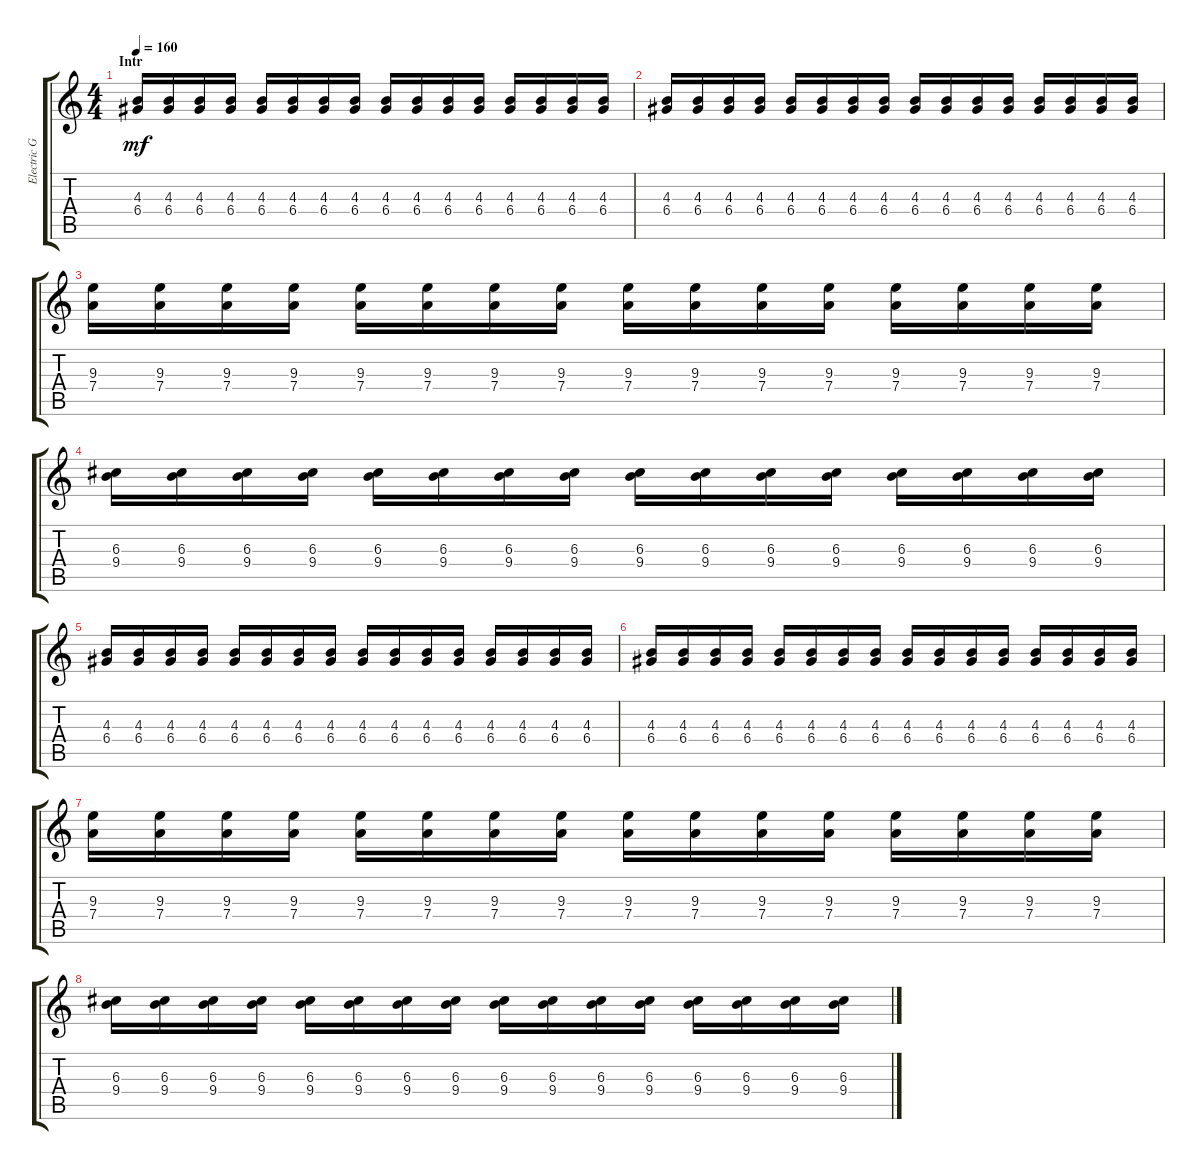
\track ("Electric Guitar" "Electric G") {instrument distortionguitar}
\staff {score tabs}
\tuning (E4 B3 G3 D3 A2 E2) {hide}
\ts (4 4)
\section ("" "Intr")
\tempo 160
\clef g2
\ks c
(4.3 6.4).16{dy mf instrument distortionguitar} (4.3 6.4).16 (4.3 6.4).16 (4.3 6.4).16 (4.3 6.4).16 (4.3 6.4).16 (4.3 6.4).16 (4.3 6.4).16 (4.3 6.4).16 (4.3 6.4).16 (4.3 6.4).16 (4.3 6.4).16 (4.3 6.4).16 (4.3 6.4).16 (4.3 6.4).16 (4.3 6.4).16 |
(4.3 6.4).16 (4.3 6.4).16 (4.3 6.4).16 (4.3 6.4).16 (4.3 6.4).16 (4.3 6.4).16 (4.3 6.4).16 (4.3 6.4).16 (4.3 6.4).16 (4.3 6.4).16 (4.3 6.4).16 (4.3 6.4).16 (4.3 6.4).16 (4.3 6.4).16 (4.3 6.4).16 (4.3 6.4).16 |
(9.3 7.4).16 (9.3 7.4).16 (9.3 7.4).16 (9.3 7.4).16 (9.3 7.4).16 (9.3 7.4).16 (9.3 7.4).16 (9.3 7.4).16 (9.3 7.4).16 (9.3 7.4).16 (9.3 7.4).16 (9.3 7.4).16 (9.3 7.4).16 (9.3 7.4).16 (9.3 7.4).16 (9.3 7.4).16 |
(6.3 9.4).16 (6.3 9.4).16 (6.3 9.4).16 (6.3 9.4).16 (6.3 9.4).16 (6.3 9.4).16 (6.3 9.4).16 (6.3 9.4).16 (6.3 9.4).16 (6.3 9.4).16 (6.3 9.4).16 (6.3 9.4).16 (6.3 9.4).16 (6.3 9.4).16 (6.3 9.4).16 (6.3 9.4).16 |
(4.3 6.4).16 (4.3 6.4).16 (4.3 6.4).16 (4.3 6.4).16 (4.3 6.4).16 (4.3 6.4).16 (4.3 6.4).16 (4.3 6.4).16 (4.3 6.4).16 (4.3 6.4).16 (4.3 6.4).16 (4.3 6.4).16 (4.3 6.4).16 (4.3 6.4).16 (4.3 6.4).16 (4.3 6.4).16 |
(4.3 6.4).16 (4.3 6.4).16 (4.3 6.4).16 (4.3 6.4).16 (4.3 6.4).16 (4.3 6.4).16 (4.3 6.4).16 (4.3 6.4).16 (4.3 6.4).16 (4.3 6.4).16 (4.3 6.4).16 (4.3 6.4).16 (4.3 6.4).16 (4.3 6.4).16 (4.3 6.4).16 (4.3 6.4).16 |
(9.3 7.4).16 (9.3 7.4).16 (9.3 7.4).16 (9.3 7.4).16 (9.3 7.4).16 (9.3 7.4).16 (9.3 7.4).16 (9.3 7.4).16 (9.3 7.4).16 (9.3 7.4).16 (9.3 7.4).16 (9.3 7.4).16 (9.3 7.4).16 (9.3 7.4).16 (9.3 7.4).16 (9.3 7.4).16 |
(6.3 9.4).16 (6.3 9.4).16 (6.3 9.4).16 (6.3 9.4).16 (6.3 9.4).16 (6.3 9.4).16 (6.3 9.4).16 (6.3 9.4).16 (6.3 9.4).16 (6.3 9.4).16 (6.3 9.4).16 (6.3 9.4).16 (6.3 9.4).16 (6.3 9.4).16 (6.3 9.4).16 (6.3 9.4).16
